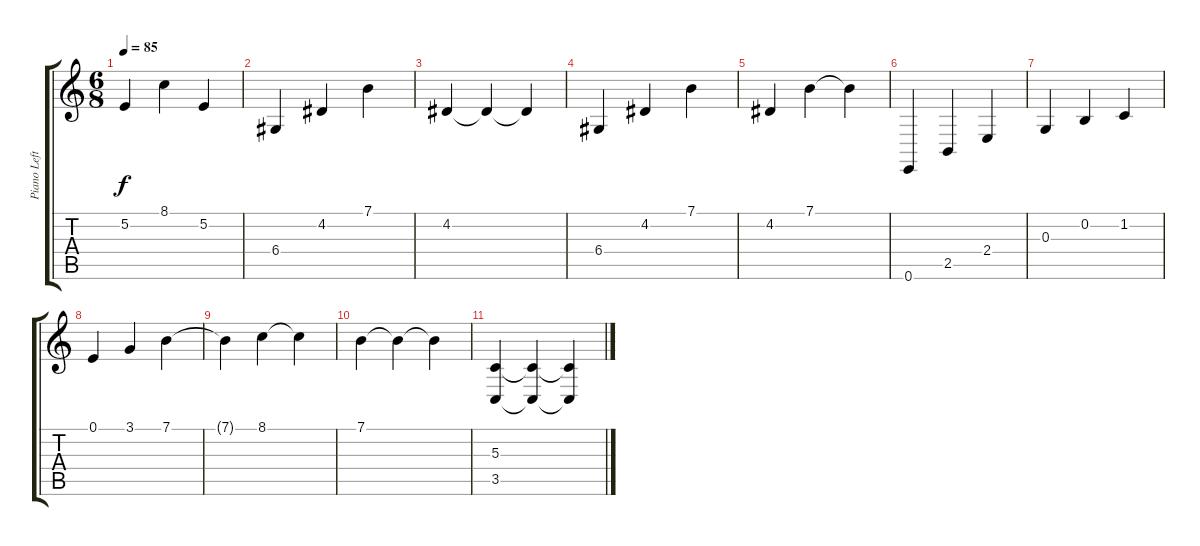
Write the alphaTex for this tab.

\track ("Piano Left Hand" "Piano Left") {instrument brightacousticpiano}
\staff {score tabs}
\tuning (E4 B3 G3 D3 A2 E2) {hide}
\ts (6 8)
\tempo 85
\clef g2
\ks c
5.2.4{dy f} 8.1.4 5.2.4 |
6.4.4 4.2.4 7.1.4 |
4.2.4 4.2{t}.4 4.2{t}.4 |
6.4.4 4.2.4 7.1.4 |
4.2.4 7.1.4 7.1{t}.4 |
0.6.4 2.5.4 2.4.4 |
0.3.4 0.2.4 1.2.4 |
0.1.4 3.1.4 7.1.4 |
7.1{t}.4 8.1.4 8.1{t}.4 |
7.1.4 7.1{t}.4 7.1{t}.4 |
(5.3 3.5).4 (5.3{t} 3.5{t}).4 (5.3{t} 3.5{t}).4
